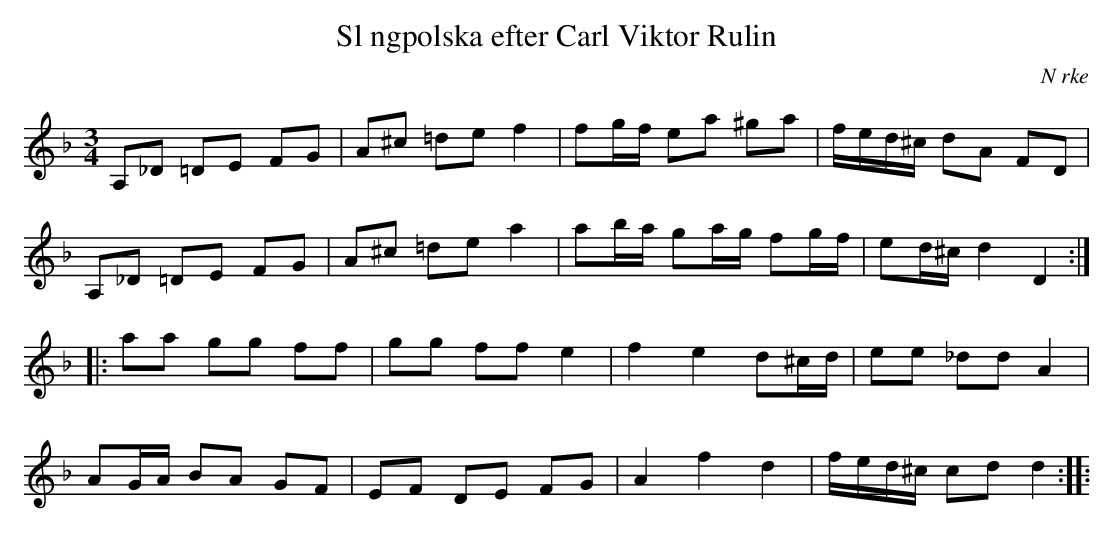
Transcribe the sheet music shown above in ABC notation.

X:1
T:Sl ngpolska efter Carl Viktor Rulin
L:1/8
M:3/4
O: N rke
K:Dm
A,_D =DE FG | A^c =de f2 | fg/f/ ea ^ga | f/e/d/^c/ dA FD |
A,_D =DE FG | A^c =de a2 | ab/a/ ga/g/ fg/f/ | ed/^c/ d2 D2 ::
aa gg ff | gg ff e2 | f2 e2 d^c/d/ | ee _dd A2 |
AG/A/ BA GF | EF DE FG | A2 f2 d2 | f/e/d/^c/ cd d2 ::
